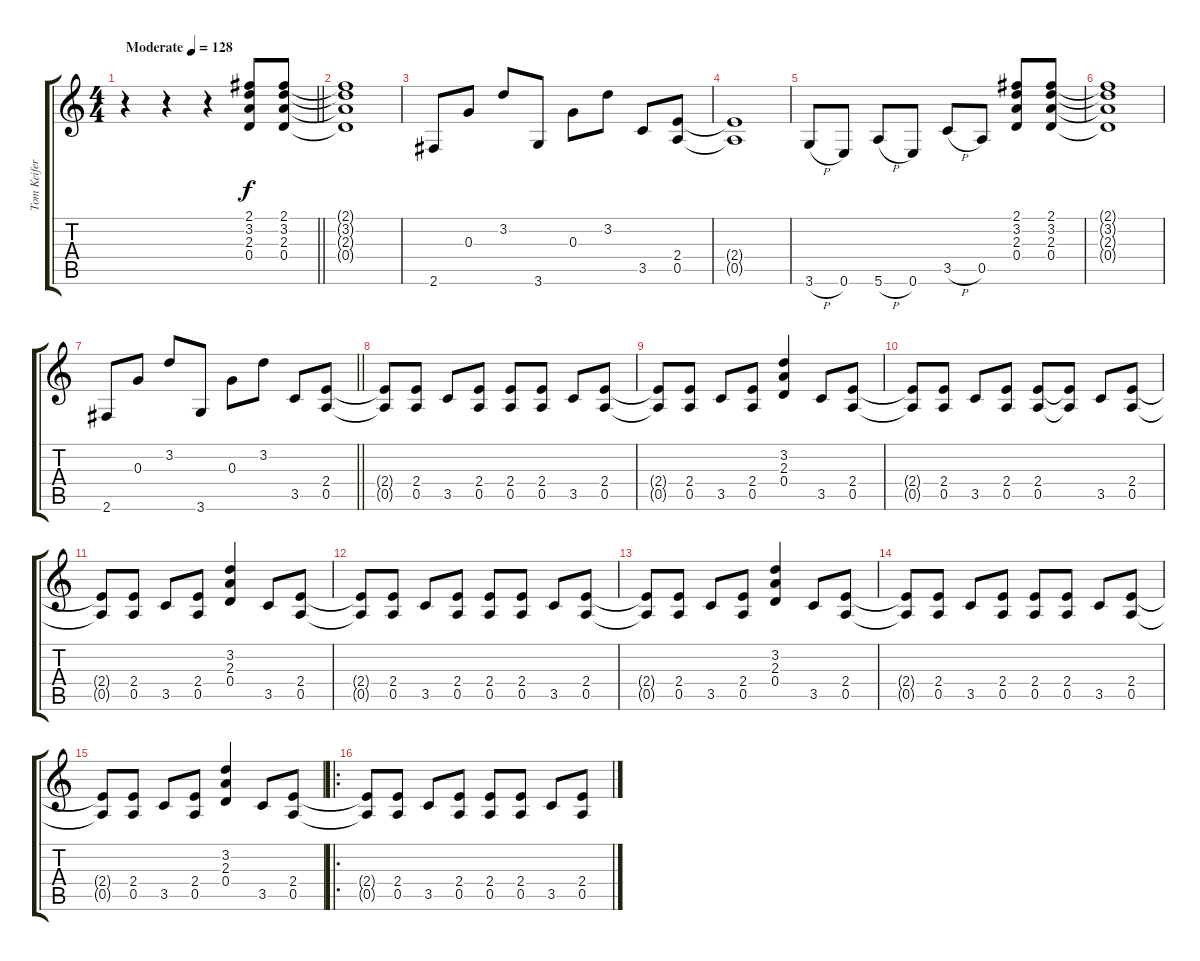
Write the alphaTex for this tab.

\track ("Tom Keifer" "Tom Keifer") {instrument overdrivenguitar}
\staff {score tabs}
\tuning (E4 B3 G3 D3 A2 E2) {hide}
\ts (4 4)
\tempo (128 "Moderate")
\clef g2
\barLineRight lightlight
\ks c
r.4{dy f instrument overdrivenguitar} r.4 r.4 (2.1 3.2 2.3 0.4).8 (2.1 3.2 2.3 0.4).8 |
(2.1{t} 3.2{t} 2.3{t} 0.4{t}).1 |
2.6.8 0.3.8 3.2.8 3.6.8 0.3.8 3.2.8 3.5.8 (2.4 0.5).8 |
(2.4{t} 0.5{t}).1 |
3.6{h}.8 0.6.8 5.6{h}.8 0.6.8 3.5{h}.8 0.5.8 (2.1 3.2 2.3 0.4).8 (2.1 3.2 2.3 0.4).8 |
(2.1{t} 3.2{t} 2.3{t} 0.4{t}).1 |
\barLineRight lightlight
2.6.8 0.3.8 3.2.8 3.6.8 0.3.8 3.2.8 3.5.8 (2.4 0.5).8 |
(2.4{t} 0.5{t}).8 (2.4 0.5).8 3.5.8 (2.4 0.5).8 (2.4 0.5).8 (2.4 0.5).8 3.5.8 (2.4 0.5).8 |
(2.4{t} 0.5{t}).8 (2.4 0.5).8 3.5.8 (2.4 0.5).8 (3.2 2.3 0.4).4 3.5.8 (2.4 0.5).8 |
(2.4{t} 0.5{t}).8 (2.4 0.5).8 3.5.8 (2.4 0.5).8 (2.4 0.5).8 (2.4{t} 0.5{t}).8 3.5.8 (2.4 0.5).8 |
(2.4{t} 0.5{t}).8 (2.4 0.5).8 3.5.8 (2.4 0.5).8 (3.2 2.3 0.4).4 3.5.8 (2.4 0.5).8 |
(2.4{t} 0.5{t}).8 (2.4 0.5).8 3.5.8 (2.4 0.5).8 (2.4 0.5).8 (2.4 0.5).8 3.5.8 (2.4 0.5).8 |
(2.4{t} 0.5{t}).8 (2.4 0.5).8 3.5.8 (2.4 0.5).8 (3.2 2.3 0.4).4 3.5.8 (2.4 0.5).8 |
(2.4{t} 0.5{t}).8 (2.4 0.5).8 3.5.8 (2.4 0.5).8 (2.4 0.5).8 (2.4 0.5).8 3.5.8 (2.4 0.5).8 |
(2.4{t} 0.5{t}).8 (2.4 0.5).8 3.5.8 (2.4 0.5).8 (3.2 2.3 0.4).4 3.5.8 (2.4 0.5).8 |
\ro
(2.4{t} 0.5{t}).8 (2.4 0.5).8 3.5.8 (2.4 0.5).8 (2.4 0.5).8 (2.4 0.5).8 3.5.8 (2.4 0.5).8
